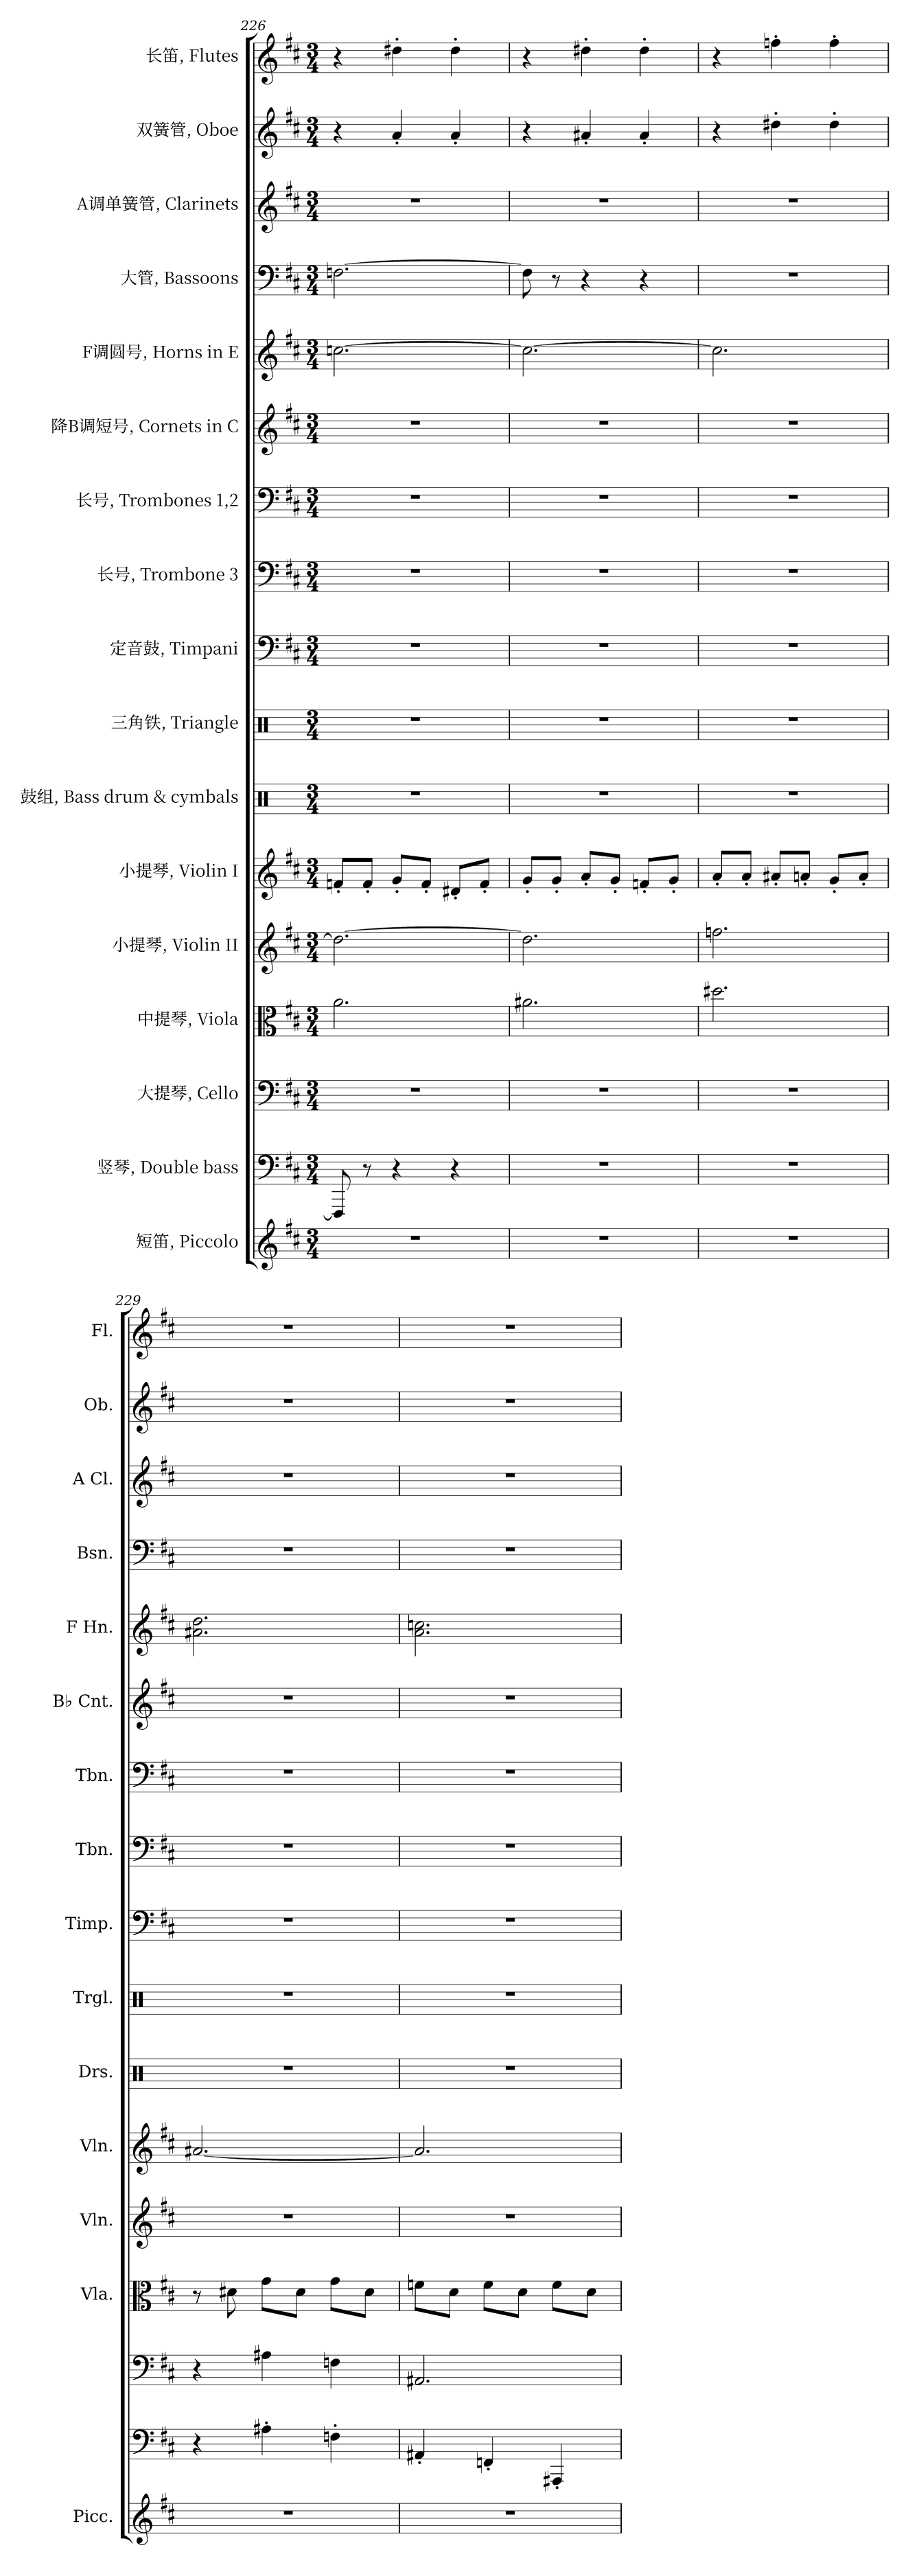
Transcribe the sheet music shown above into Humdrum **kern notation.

**kern	**kern	**kern	**kern	**kern	**kern	**kern	**kern	**kern	**kern	**kern	**kern	**kern	**kern	**kern	**kern	**kern
*part17	*part16	*part15	*part14	*part13	*part12	*part11	*part10	*part9	*part8	*part7	*part6	*part5	*part4	*part3	*part2	*part1
*staff17	*staff16	*staff15	*staff14	*staff13	*staff12	*staff11	*staff10	*staff9	*staff8	*staff7	*staff6	*staff5	*staff4	*staff3	*staff2	*staff1
*I"短笛, Piccolo	*I"竖琴, Double bass	*I"大提琴, Cello	*I"中提琴, Viola	*I"小提琴, Violin II	*I"小提琴, Violin I	*I"鼓组, Bass drum &amp; cymbals	*I"三角铁, Triangle	*I"定音鼓, Timpani	*I"长号, Trombone 3	*I"长号, Trombones 1,2	*I"降B调短号, Cornets in C	*I"F调圆号, Horns in E	*I"大管, Bassoons	*I"A调单簧管, Clarinets	*I"双簧管, Oboe	*I"长笛, Flutes
*I'Picc.	*	*	*I'Vla.	*I'Vln.	*I'Vln.	*I'Drs.	*I'Trgl.	*I'Timp.	*I'Tbn.	*I'Tbn.	*I'B♭ Cnt.	*I'F Hn.	*I'Bsn.	*I'A Cl.	*I'Ob.	*I'Fl.
!!LO:PB:g=z
*clefG2	*clefF4	*clefF4	*clefC3	*clefG2	*clefG2	*clefX	*clefX	*clefF4	*clefF4	*clefF4	*clefG2	*clefG2	*clefF4	*clefG2	*clefG2	*clefG2
*ITrd-7c-12	*	*	*	*	*	*	*	*	*	*	*ITrd1c2	*ITrd4c7	*	*ITrd2c3	*	*
*k[f#c#]	*k[f#c#]	*k[f#c#]	*k[f#c#]	*k[f#c#]	*k[f#c#]	*k[]	*k[]	*k[f#c#]	*k[f#c#]	*k[f#c#]	*k[]	*k[f#]	*k[f#c#]	*k[f#c#g#d#a#]	*k[f#c#]	*k[f#c#]
*M3/4	*M3/4	*M3/4	*M3/4	*M3/4	*M3/4	*M3/4	*M3/4	*M3/4	*M3/4	*M3/4	*M3/4	*M3/4	*M3/4	*M3/4	*M3/4	*M3/4
=226	=226	=226	=226	=226	=226	=226	=226	=226	=226	=226	=226	=226	=226	=226	=226	=226
2.r	8FFF/]	2.r	2.a\	2.dd#\_	8fn'/L	2.r	2.r	2.r	2.r	2.r	2.r	[2.fn\	[2.Fn\	2.r	4r	4r
.	8r	.	.	.	8f'/J	.	.	.	.	.	.	.	.	.	.	.
.	4r	.	.	.	8g'/L	.	.	.	.	.	.	.	.	.	4a'/	4dd#X'\
.	.	.	.	.	8f'/J	.	.	.	.	.	.	.	.	.	.	.
.	4r	.	.	.	8d#X'/L	.	.	.	.	.	.	.	.	.	4a'/	4dd#'\
.	.	.	.	.	8f'/J	.	.	.	.	.	.	.	.	.	.	.
=227	=227	=227	=227	=227	=227	=227	=227	=227	=227	=227	=227	=227	=227	=227	=227	=227
2.r	2.r	2.r	2.a#X\	2.dd#\]	8g'/L	2.r	2.r	2.r	2.r	2.r	2.r	2.f\_	8F\]	2.r	4r	4r
.	.	.	.	.	8g'/J	.	.	.	.	.	.	.	8r	.	.	.
.	.	.	.	.	8a'/L	.	.	.	.	.	.	.	4r	.	4a#X'/	4dd#X'\
.	.	.	.	.	8g'/J	.	.	.	.	.	.	.	.	.	.	.
.	.	.	.	.	8fn'/L	.	.	.	.	.	.	.	4r	.	4a#'/	4dd#'\
.	.	.	.	.	8g'/J	.	.	.	.	.	.	.	.	.	.	.
=228	=228	=228	=228	=228	=228	=228	=228	=228	=228	=228	=228	=228	=228	=228	=228	=228
2.r	2.r	2.r	2.dd#X\	2.ffn\	8a'/L	2.r	2.r	2.r	2.r	2.r	2.r	2.f\]	2.r	2.r	4r	4r
.	.	.	.	.	8a'/J	.	.	.	.	.	.	.	.	.	.	.
.	.	.	.	.	8a#X'/L	.	.	.	.	.	.	.	.	.	4dd#X'\	4ffn'\
.	.	.	.	.	8an'/J	.	.	.	.	.	.	.	.	.	.	.
.	.	.	.	.	8g'/L	.	.	.	.	.	.	.	.	.	4dd#'\	4ff'\
.	.	.	.	.	8a'/J	.	.	.	.	.	.	.	.	.	.	.
=229	=229	=229	=229	=229	=229	=229	=229	=229	=229	=229	=229	=229	=229	=229	=229	=229
2.r	4r	4r	8r	2.r	[2.a#X/	2.r	2.r	2.r	2.r	2.r	2.r	2.d#X\ 2.g\	2.r	2.r	2.r	2.r
.	.	.	8d#X\	.	.	.	.	.	.	.	.	.	.	.	.	.
.	4A#X'\	4A#X\	8g\L	.	.	.	.	.	.	.	.	.	.	.	.	.
.	.	.	8d#\J	.	.	.	.	.	.	.	.	.	.	.	.	.
.	4Fn'\	4Fn\	8g\L	.	.	.	.	.	.	.	.	.	.	.	.	.
.	.	.	8d#\J	.	.	.	.	.	.	.	.	.	.	.	.	.
=230	=230	=230	=230	=230	=230	=230	=230	=230	=230	=230	=230	=230	=230	=230	=230	=230
2.r	4AA#X'/	2.AA#X/	8fn\L	2.r	2.a#/]	2.r	2.r	2.r	2.r	2.r	2.r	2.d\ 2.fn\	2.r	2.r	2.r	2.r
.	.	.	8d\J	.	.	.	.	.	.	.	.	.	.	.	.	.
.	4FFn'/	.	8f\L	.	.	.	.	.	.	.	.	.	.	.	.	.
.	.	.	8d\J	.	.	.	.	.	.	.	.	.	.	.	.	.
.	4AAA#X'/	.	8f\L	.	.	.	.	.	.	.	.	.	.	.	.	.
.	.	.	8d\J	.	.	.	.	.	.	.	.	.	.	.	.	.
=	=	=	=	=	=	=	=	=	=	=	=	=	=	=	=	=
*-	*-	*-	*-	*-	*-	*-	*-	*-	*-	*-	*-	*-	*-	*-	*-	*-
